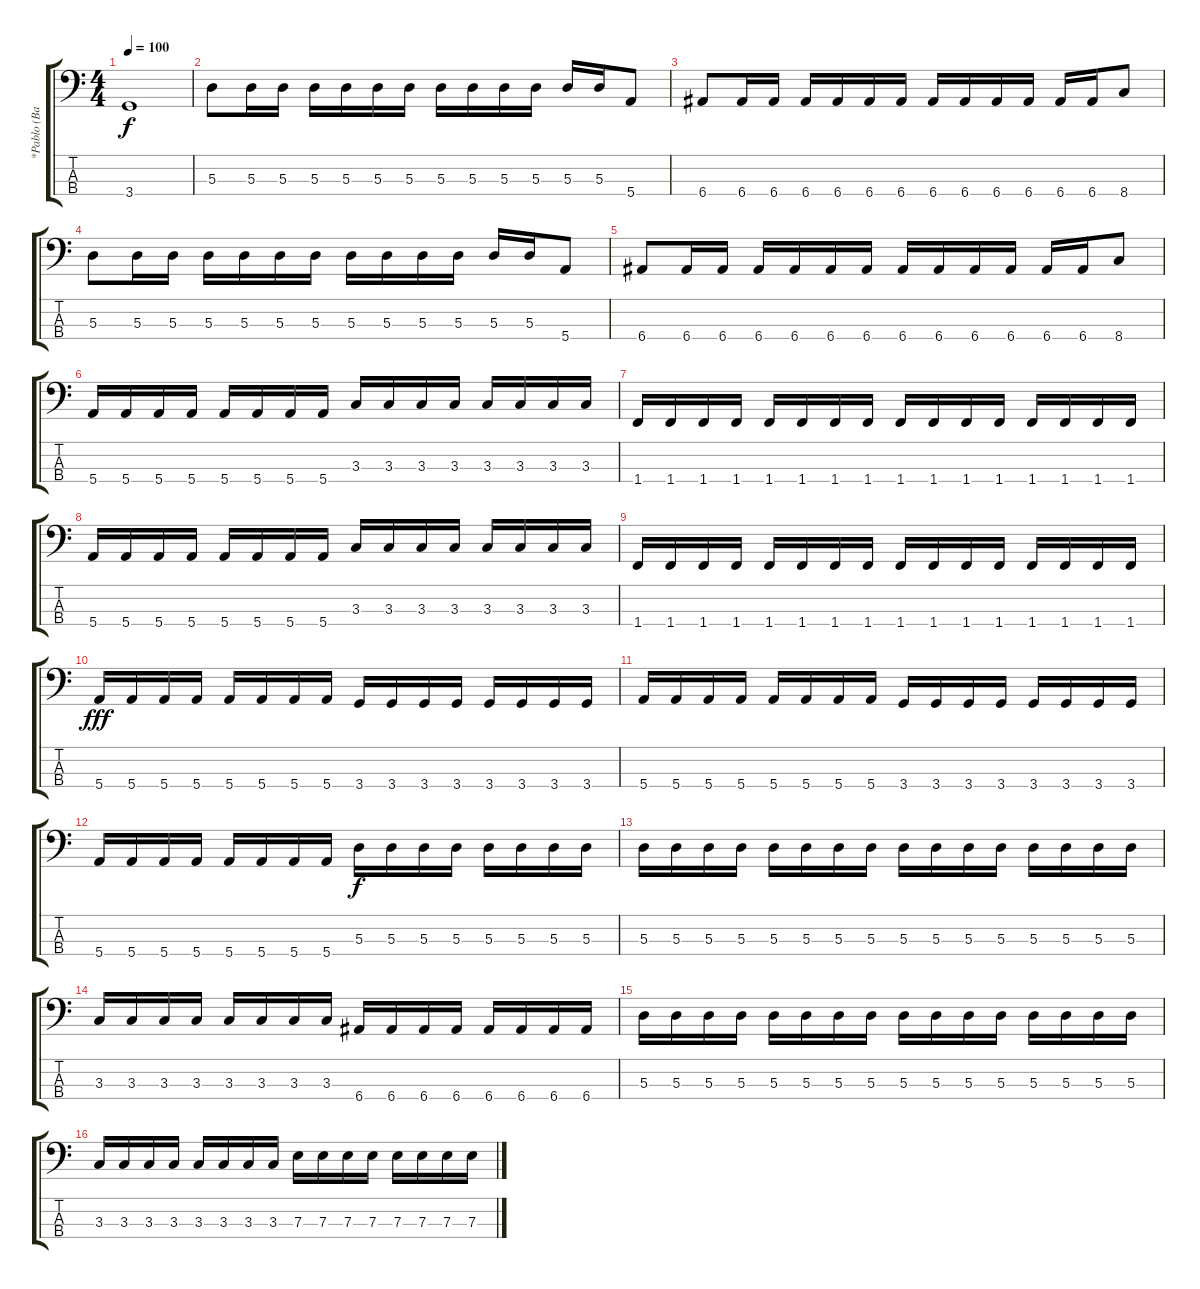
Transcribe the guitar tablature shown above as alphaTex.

\track ("*Pablo (Bass)" "*Pablo (Ba") {instrument electricbasspick}
\staff {score tabs}
\tuning (G2 D2 A1 E1) {hide}
\ts (4 4)
\tempo 100
\clef f4
\ks c
3.4.1{dy f} |
5.3.8 5.3.16 5.3.16 5.3.16 5.3.16 5.3.16 5.3.16 5.3.16 5.3.16 5.3.16 5.3.16 5.3.16 5.3.16 5.4.8 |
6.4.8 6.4.16 6.4.16 6.4.16 6.4.16 6.4.16 6.4.16 6.4.16 6.4.16 6.4.16 6.4.16 6.4.16 6.4.16 8.4.8 |
5.3.8 5.3.16 5.3.16 5.3.16 5.3.16 5.3.16 5.3.16 5.3.16 5.3.16 5.3.16 5.3.16 5.3.16 5.3.16 5.4.8 |
6.4.8 6.4.16 6.4.16 6.4.16 6.4.16 6.4.16 6.4.16 6.4.16 6.4.16 6.4.16 6.4.16 6.4.16 6.4.16 8.4.8 |
5.4.16 5.4.16 5.4.16 5.4.16 5.4.16 5.4.16 5.4.16 5.4.16 3.3.16 3.3.16 3.3.16 3.3.16 3.3.16 3.3.16 3.3.16 3.3.16 |
1.4.16 1.4.16 1.4.16 1.4.16 1.4.16 1.4.16 1.4.16 1.4.16 1.4.16 1.4.16 1.4.16 1.4.16 1.4.16 1.4.16 1.4.16 1.4.16 |
5.4.16 5.4.16 5.4.16 5.4.16 5.4.16 5.4.16 5.4.16 5.4.16 3.3.16 3.3.16 3.3.16 3.3.16 3.3.16 3.3.16 3.3.16 3.3.16 |
1.4.16 1.4.16 1.4.16 1.4.16 1.4.16 1.4.16 1.4.16 1.4.16 1.4.16 1.4.16 1.4.16 1.4.16 1.4.16 1.4.16 1.4.16 1.4.16 |
5.4.16{dy fff} 5.4.16 5.4.16 5.4.16 5.4.16 5.4.16 5.4.16 5.4.16 3.4.16 3.4.16 3.4.16 3.4.16 3.4.16 3.4.16 3.4.16 3.4.16 |
5.4.16 5.4.16 5.4.16 5.4.16 5.4.16 5.4.16 5.4.16 5.4.16 3.4.16 3.4.16 3.4.16 3.4.16 3.4.16 3.4.16 3.4.16 3.4.16 |
5.4.16 5.4.16 5.4.16 5.4.16 5.4.16 5.4.16 5.4.16 5.4.16 5.3.16{dy f} 5.3.16 5.3.16 5.3.16 5.3.16 5.3.16 5.3.16 5.3.16 |
5.3.16 5.3.16 5.3.16 5.3.16 5.3.16 5.3.16 5.3.16 5.3.16 5.3.16 5.3.16 5.3.16 5.3.16 5.3.16 5.3.16 5.3.16 5.3.16 |
3.3.16 3.3.16 3.3.16 3.3.16 3.3.16 3.3.16 3.3.16 3.3.16 6.4.16 6.4.16 6.4.16 6.4.16 6.4.16 6.4.16 6.4.16 6.4.16 |
5.3.16 5.3.16 5.3.16 5.3.16 5.3.16 5.3.16 5.3.16 5.3.16 5.3.16 5.3.16 5.3.16 5.3.16 5.3.16 5.3.16 5.3.16 5.3.16 |
3.3.16 3.3.16 3.3.16 3.3.16 3.3.16 3.3.16 3.3.16 3.3.16 7.3.16 7.3.16 7.3.16 7.3.16 7.3.16 7.3.16 7.3.16 7.3.16
